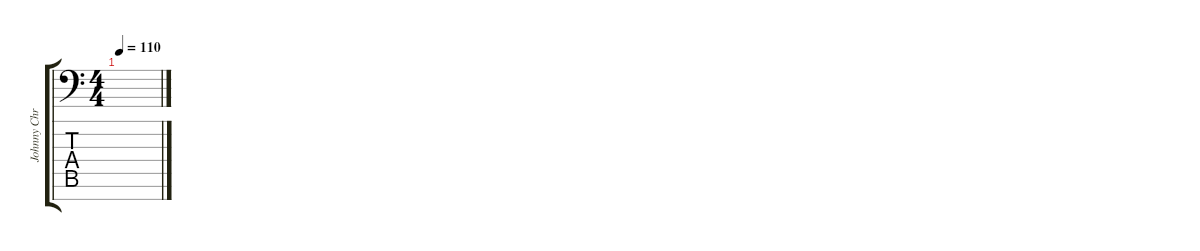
\track ("Johnny Christ - Stingray Music" "Johnny Chr") {instrument overdrivenguitar}
\staff {score tabs}
\tuning (G2 D2 A1 D1 C-1 C-1 C-1) {hide}
\ts (4 4)
\tempo 110
\clef f4
\ks c
